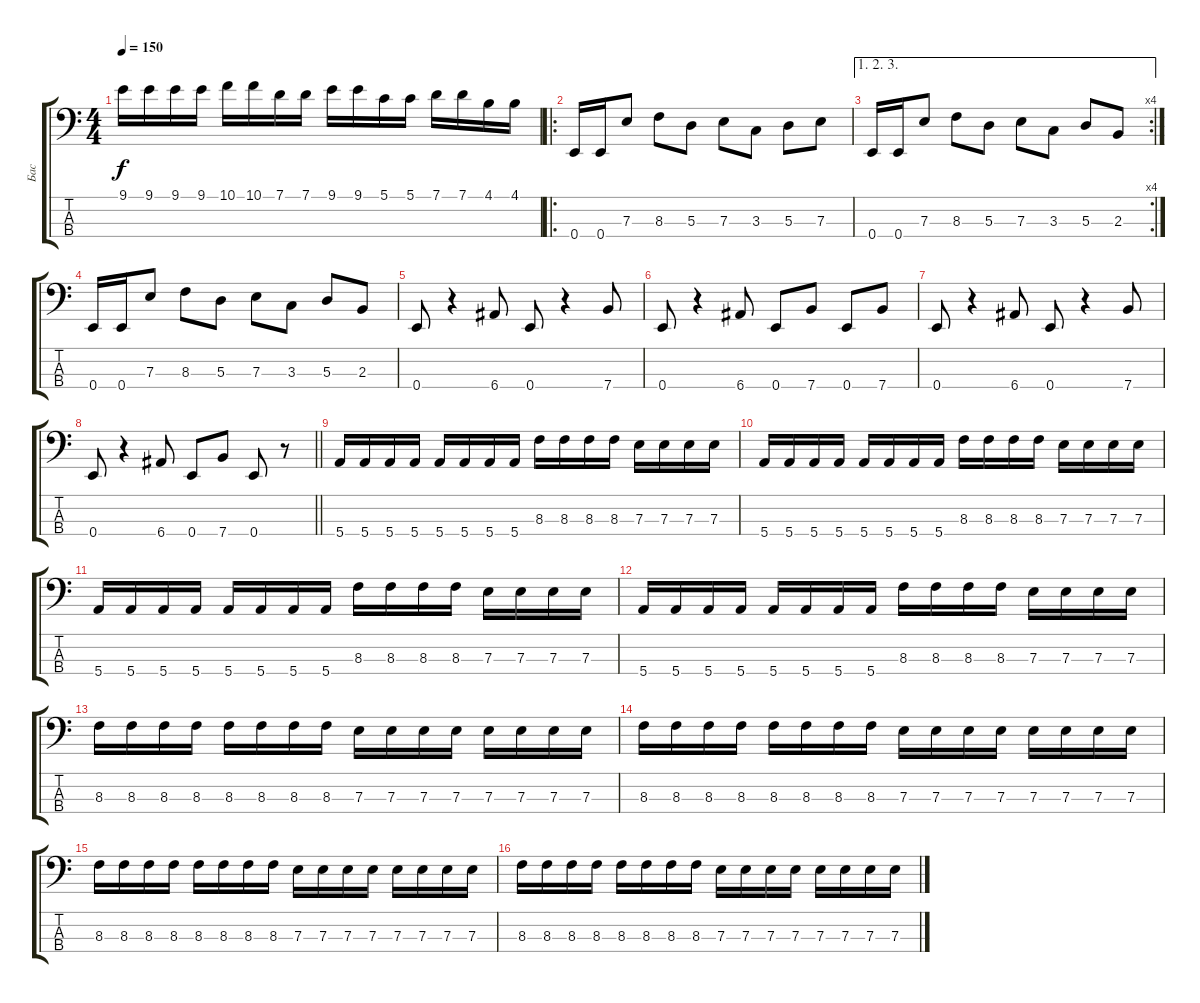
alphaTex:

\track ("Бас" "Бас") {instrument electricbasspick}
\staff {score tabs}
\tuning (G2 D2 A1 E1) {hide}
\ts (4 4)
\tempo 150
\clef f4
\ks c
9.1.16{dy f} 9.1.16 9.1.16 9.1.16 10.1.16 10.1.16 7.1.16 7.1.16 9.1.16 9.1.16 5.1.16 5.1.16 7.1.16 7.1.16 4.1.16 4.1.16 |
\ro
0.4.16{volume 12} 0.4.16 7.3.8 8.3.8 5.3.8 7.3.8 3.3.8 5.3.8 7.3.8 |
\ae (1 2 3)
\rc 4
0.4.16 0.4.16 7.3.8 8.3.8 5.3.8 7.3.8 3.3.8 5.3.8 2.3.8 |
0.4.16 0.4.16 7.3.8 8.3.8 5.3.8 7.3.8 3.3.8 5.3.8 2.3.8 |
0.4.8 r.4 6.4.8 0.4.8 r.4 7.4.8 |
0.4.8 r.4 6.4.8 0.4.8 7.4.8 0.4.8 7.4.8 |
0.4.8 r.4 6.4.8 0.4.8 r.4 7.4.8 |
\barLineRight lightlight
0.4.8 r.4 6.4.8 0.4.8 7.4.8 0.4.8 r.8 |
5.4.16 5.4.16 5.4.16 5.4.16 5.4.16 5.4.16 5.4.16 5.4.16 8.3.16 8.3.16 8.3.16 8.3.16 7.3.16 7.3.16 7.3.16 7.3.16 |
5.4.16 5.4.16 5.4.16 5.4.16 5.4.16 5.4.16 5.4.16 5.4.16 8.3.16 8.3.16 8.3.16 8.3.16 7.3.16 7.3.16 7.3.16 7.3.16 |
5.4.16 5.4.16 5.4.16 5.4.16 5.4.16 5.4.16 5.4.16 5.4.16 8.3.16 8.3.16 8.3.16 8.3.16 7.3.16 7.3.16 7.3.16 7.3.16 |
5.4.16 5.4.16 5.4.16 5.4.16 5.4.16 5.4.16 5.4.16 5.4.16 8.3.16 8.3.16 8.3.16 8.3.16 7.3.16 7.3.16 7.3.16 7.3.16 |
8.3.16 8.3.16 8.3.16 8.3.16 8.3.16 8.3.16 8.3.16 8.3.16 7.3.16 7.3.16 7.3.16 7.3.16 7.3.16 7.3.16 7.3.16 7.3.16 |
8.3.16 8.3.16 8.3.16 8.3.16 8.3.16 8.3.16 8.3.16 8.3.16 7.3.16 7.3.16 7.3.16 7.3.16 7.3.16 7.3.16 7.3.16 7.3.16 |
8.3.16 8.3.16 8.3.16 8.3.16 8.3.16 8.3.16 8.3.16 8.3.16 7.3.16 7.3.16 7.3.16 7.3.16 7.3.16 7.3.16 7.3.16 7.3.16 |
8.3.16 8.3.16 8.3.16 8.3.16 8.3.16 8.3.16 8.3.16 8.3.16 7.3.16 7.3.16 7.3.16 7.3.16 7.3.16 7.3.16 7.3.16 7.3.16
